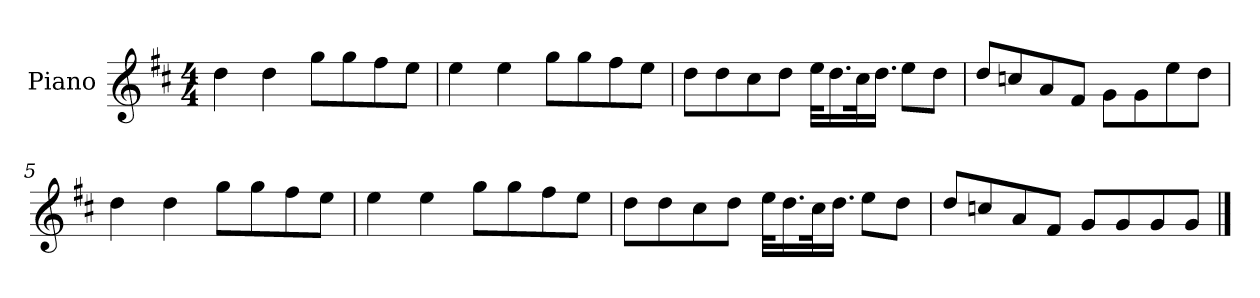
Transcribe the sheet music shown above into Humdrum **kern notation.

**kern
*part1
*staff1
*I"Piano
*I'P-no
*clefG2
*k[f#c#]
*M4/4
*MM90
=1
4dd\
4dd\
8gg\L
8gg\
8ff#\
8ee\J
=2
4ee\
4ee\
8gg\L
8gg\
8ff#\
8ee\J
=3
8dd\L
8dd\
8cc#\
8dd\J
32ee\KLL
16.dd\
32cc#\K
16.dd\JJ
8ee\L
8dd\J
=4
8dd/L
8ccn/
8a/
8f#/J
8g\L
8g\
8ee\
8dd\J
=5
4dd\
4dd\
8gg\L
8gg\
8ff#\
8ee\J
!!LO:LB:g=z
=6
4ee\
4ee\
8gg\L
8gg\
8ff#\
8ee\J
=7
8dd\L
8dd\
8cc#\
8dd\J
32ee\KLL
16.dd\
32cc#\K
16.dd\JJ
8ee\L
8dd\J
=8
8dd/L
8ccn/
8a/
8f#/J
8g/L
8g/
8g/
8g/J
==
*-
